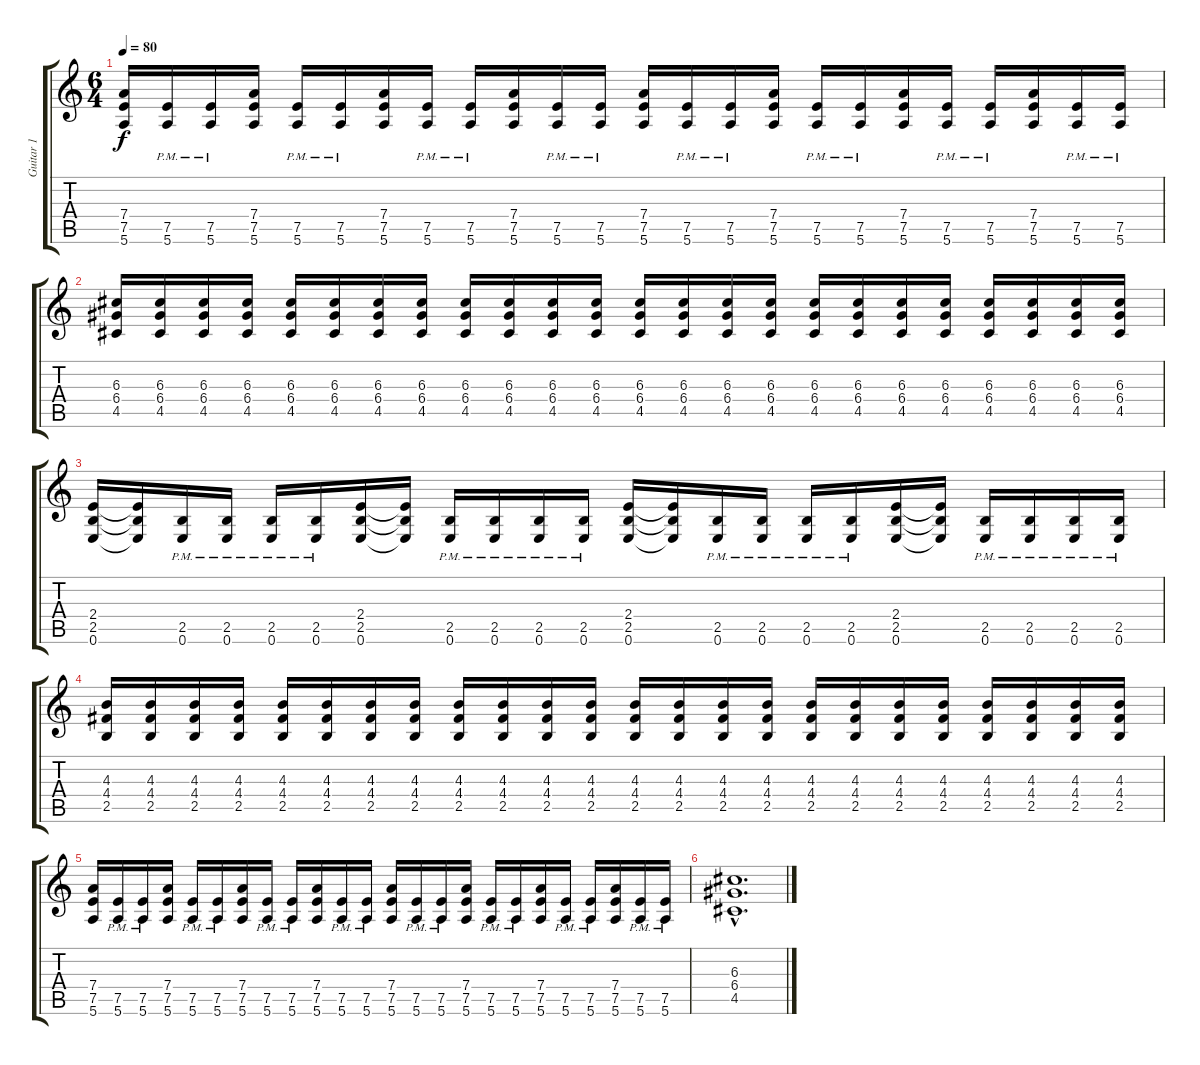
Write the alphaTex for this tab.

\track ("Guitar 1" "Guitar 1") {instrument electricguitarmuted}
\staff {score tabs}
\tuning (E4 B3 G3 D3 A2 E2) {hide}
\ts (6 4)
\tempo 80
\clef g2
\ks c
(7.4 7.5 5.6).16{dy f} (7.5{pm} 5.6{pm}).16 (7.5{pm} 5.6{pm}).16 (7.4 7.5 5.6).16 (7.5{pm} 5.6{pm}).16 (7.5{pm} 5.6{pm}).16 (7.4 7.5 5.6).16 (7.5{pm} 5.6{pm}).16 (7.5{pm} 5.6{pm}).16 (7.4 7.5 5.6).16 (7.5{pm} 5.6{pm}).16 (7.5{pm} 5.6{pm}).16 (7.4 7.5 5.6).16 (7.5{pm} 5.6{pm}).16 (7.5{pm} 5.6{pm}).16 (7.4 7.5 5.6).16 (7.5{pm} 5.6{pm}).16 (7.5{pm} 5.6{pm}).16 (7.4 7.5 5.6).16 (7.5{pm} 5.6{pm}).16 (7.5{pm} 5.6{pm}).16 (7.4 7.5 5.6).16 (7.5{pm} 5.6{pm}).16 (7.5{pm} 5.6{pm}).16 |
(6.3 6.4 4.5).16{instrument overdrivenguitar} (6.3 6.4 4.5).16 (6.3 6.4 4.5).16 (6.3 6.4 4.5).16 (6.3 6.4 4.5).16 (6.3 6.4 4.5).16 (6.3 6.4 4.5).16 (6.3 6.4 4.5).16 (6.3 6.4 4.5).16 (6.3 6.4 4.5).16 (6.3 6.4 4.5).16 (6.3 6.4 4.5).16 (6.3 6.4 4.5).16 (6.3 6.4 4.5).16 (6.3 6.4 4.5).16 (6.3 6.4 4.5).16 (6.3 6.4 4.5).16 (6.3 6.4 4.5).16 (6.3 6.4 4.5).16 (6.3 6.4 4.5).16 (6.3 6.4 4.5).16 (6.3 6.4 4.5).16 (6.3 6.4 4.5).16 (6.3 6.4 4.5).16 |
(2.4 2.5 0.6).16 (2.4{t} 2.5{t} 0.6{t}).16 (2.5{pm} 0.6{pm}).16 (2.5{pm} 0.6{pm}).16 (2.5{pm} 0.6{pm}).16 (2.5{pm} 0.6{pm}).16 (2.4 2.5 0.6).16 (2.4{t} 2.5{t} 0.6{t}).16 (2.5{pm} 0.6{pm}).16 (2.5{pm} 0.6{pm}).16 (2.5{pm} 0.6{pm}).16 (2.5{pm} 0.6{pm}).16 (2.4 2.5 0.6).16 (2.4{t} 2.5{t} 0.6{t}).16 (2.5{pm} 0.6{pm}).16 (2.5{pm} 0.6{pm}).16 (2.5{pm} 0.6{pm}).16 (2.5{pm} 0.6{pm}).16 (2.4 2.5 0.6).16 (2.4{t} 2.5{t} 0.6{t}).16 (2.5{pm} 0.6{pm}).16 (2.5{pm} 0.6{pm}).16 (2.5{pm} 0.6{pm}).16 (2.5{pm} 0.6{pm}).16 |
(4.3 4.4 2.5).16 (4.3 4.4 2.5).16 (4.3 4.4 2.5).16 (4.3 4.4 2.5).16 (4.3 4.4 2.5).16 (4.3 4.4 2.5).16 (4.3 4.4 2.5).16 (4.3 4.4 2.5).16 (4.3 4.4 2.5).16 (4.3 4.4 2.5).16 (4.3 4.4 2.5).16 (4.3 4.4 2.5).16 (4.3 4.4 2.5).16 (4.3 4.4 2.5).16 (4.3 4.4 2.5).16 (4.3 4.4 2.5).16 (4.3 4.4 2.5).16 (4.3 4.4 2.5).16 (4.3 4.4 2.5).16 (4.3 4.4 2.5).16 (4.3 4.4 2.5).16 (4.3 4.4 2.5).16 (4.3 4.4 2.5).16 (4.3 4.4 2.5).16 |
(7.4 7.5 5.6).16 (7.5{pm} 5.6{pm}).16 (7.5{pm} 5.6{pm}).16 (7.4 7.5 5.6).16 (7.5{pm} 5.6{pm}).16 (7.5{pm} 5.6{pm}).16 (7.4 7.5 5.6).16 (7.5{pm} 5.6{pm}).16 (7.5{pm} 5.6{pm}).16 (7.4 7.5 5.6).16 (7.5{pm} 5.6{pm}).16 (7.5{pm} 5.6{pm}).16 (7.4 7.5 5.6).16 (7.5{pm} 5.6{pm}).16 (7.5{pm} 5.6{pm}).16 (7.4 7.5 5.6).16 (7.5{pm} 5.6{pm}).16 (7.5{pm} 5.6{pm}).16 (7.4 7.5 5.6).16 (7.5{pm} 5.6{pm}).16 (7.5{pm} 5.6{pm}).16 (7.4 7.5 5.6).16 (7.5{pm} 5.6{pm}).16 (7.5{pm} 5.6{pm}).16 |
(6.3{hac} 6.4{hac} 4.5{hac}).1{d}
